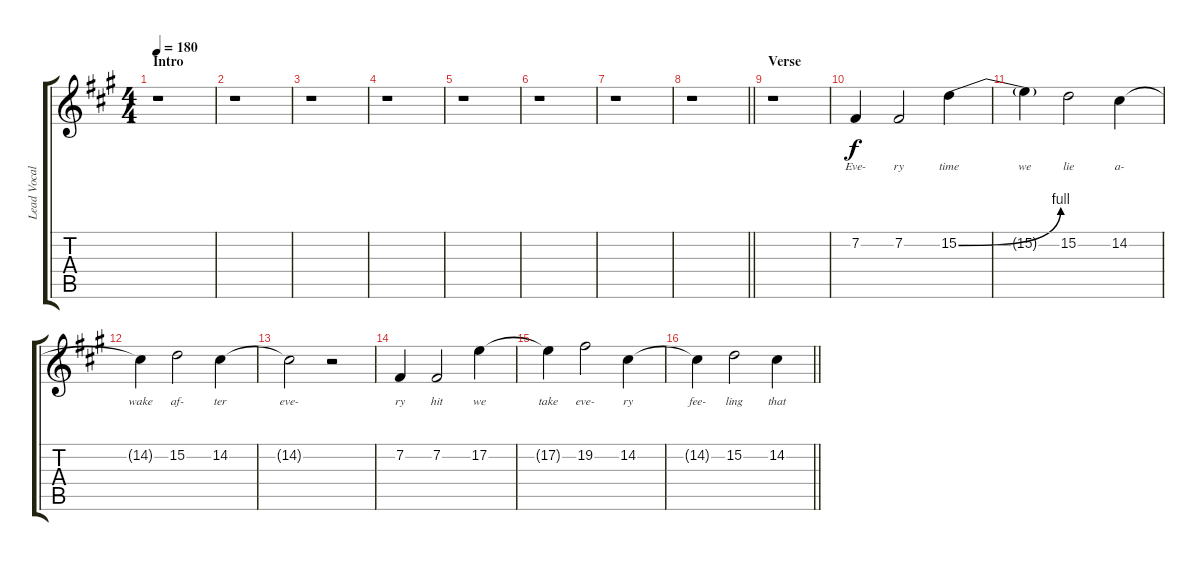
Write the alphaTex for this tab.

\track ("Lead Vocal (Adam Gontier)" "Lead Vocal") {instrument acousticguitarsteel}
\staff {score tabs}
\tuning (E4 B2 G3 D3 A2 E2) {hide}
\ts (4 4)
\section ("" "Intro")
\tempo 180
\clef g2
\ks f#minor
r.1{dy f instrument acousticguitarsteel} |
r.1 |
r.1 |
r.1 |
r.1 |
r.1 |
r.1 |
\barLineRight lightlight
r.1 |
\section ("" "Verse")
r.1 |
7.2.4{lyrics (0 "Eve-") lyrics (1 "") lyrics (2 "") lyrics (3 "") lyrics (4 "")} 7.2.2{lyrics (0 "ry") lyrics (1 "") lyrics (2 "") lyrics (3 "") lyrics (4 "")} 15.2{be (bend 0 0 60 4)}.4{lyrics (0 "time") lyrics (1 "") lyrics (2 "") lyrics (3 "") lyrics (4 "")} |
15.2{t}.4{lyrics (0 "we") lyrics (1 "") lyrics (2 "") lyrics (3 "") lyrics (4 "")} 15.2.2{lyrics (0 "lie") lyrics (1 "") lyrics (2 "") lyrics (3 "") lyrics (4 "")} 14.2.4{lyrics (0 "a-") lyrics (1 "") lyrics (2 "") lyrics (3 "") lyrics (4 "")} |
14.2{t}.4{lyrics (0 "wake") lyrics (1 "") lyrics (2 "") lyrics (3 "") lyrics (4 "")} 15.2.2{lyrics (0 "af-") lyrics (1 "") lyrics (2 "") lyrics (3 "") lyrics (4 "")} 14.2.4{lyrics (0 "ter") lyrics (1 "") lyrics (2 "") lyrics (3 "") lyrics (4 "")} |
14.2{t}.2{lyrics (0 "eve-") lyrics (1 "") lyrics (2 "") lyrics (3 "") lyrics (4 "")} r.2 |
7.2.4{lyrics (0 "ry") lyrics (1 "") lyrics (2 "") lyrics (3 "") lyrics (4 "")} 7.2.2{lyrics (0 "hit") lyrics (1 "") lyrics (2 "") lyrics (3 "") lyrics (4 "")} 17.2.4{lyrics (0 "we") lyrics (1 "") lyrics (2 "") lyrics (3 "") lyrics (4 "")} |
17.2{t}.4{lyrics (0 "take") lyrics (1 "") lyrics (2 "") lyrics (3 "") lyrics (4 "")} 19.2.2{lyrics (0 "eve-") lyrics (1 "") lyrics (2 "") lyrics (3 "") lyrics (4 "")} 14.2.4{lyrics (0 "ry") lyrics (1 "") lyrics (2 "") lyrics (3 "") lyrics (4 "")} |
\barLineRight lightlight
14.2{t}.4{lyrics (0 "fee-") lyrics (1 "") lyrics (2 "") lyrics (3 "") lyrics (4 "")} 15.2.2{lyrics (0 "ling") lyrics (1 "") lyrics (2 "") lyrics (3 "") lyrics (4 "")} 14.2.4{lyrics (0 "that") lyrics (1 "") lyrics (2 "") lyrics (3 "") lyrics (4 "")}
